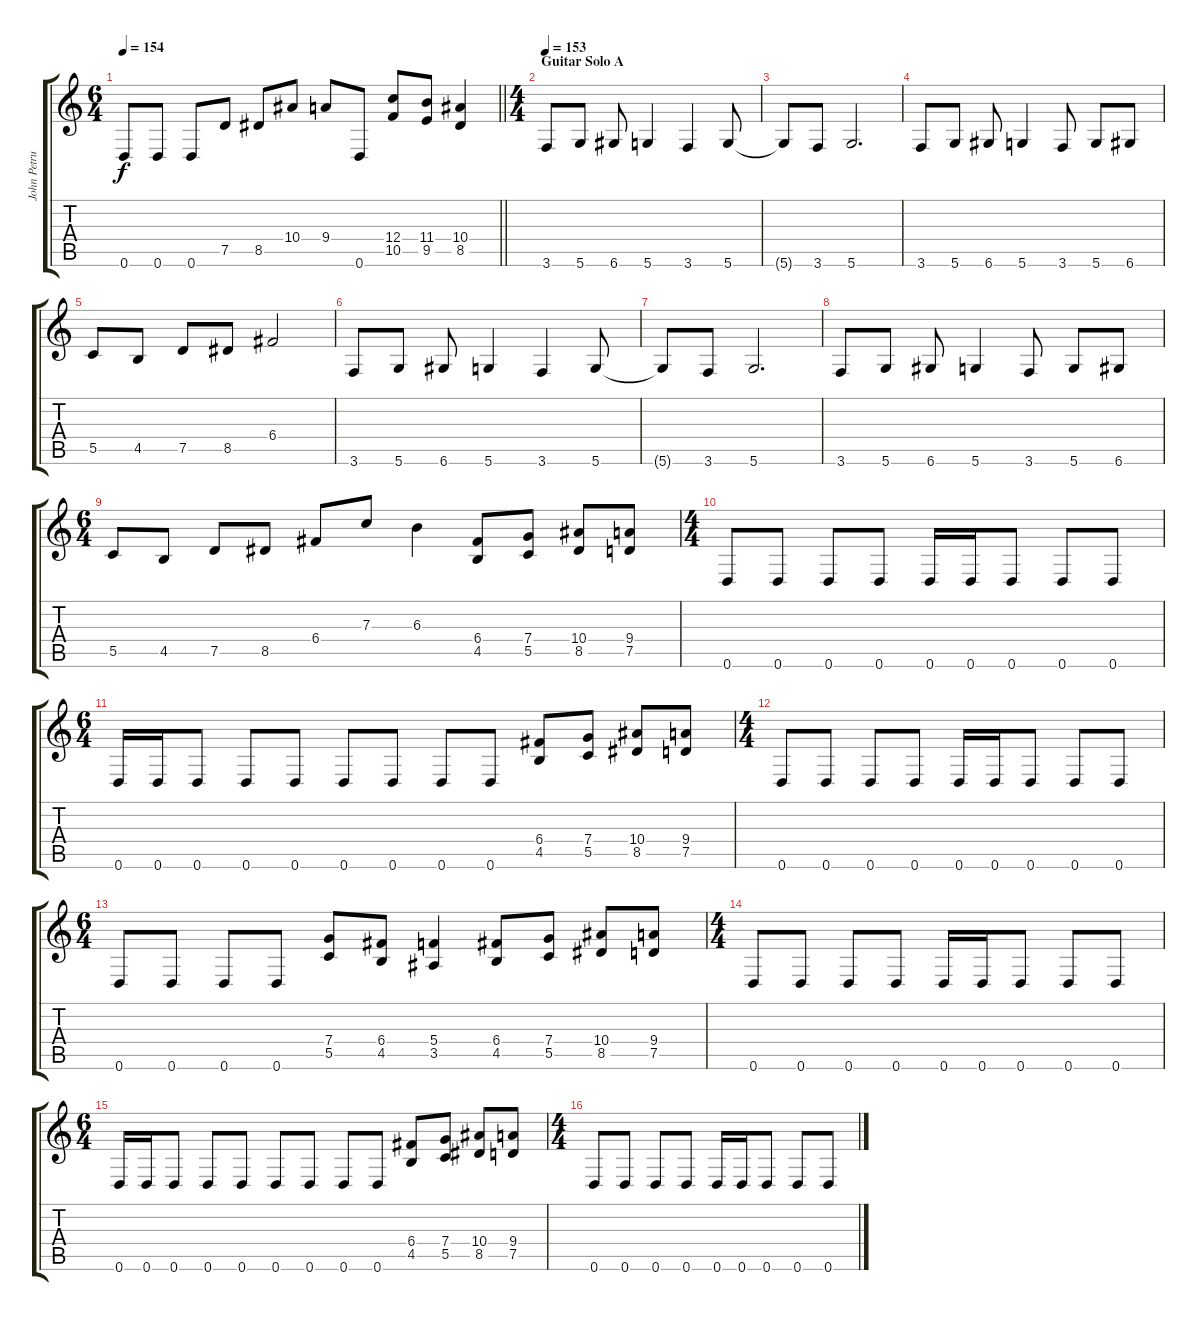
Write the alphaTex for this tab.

\track ("John Petrucci Rhythm" "John Petru") {instrument electricguitarjazz}
\staff {score tabs}
\tuning (D4 A3 F3 C3 G2 D2) {hide}
\ts (6 4)
\tempo 154
\clef g2
\barLineRight lightlight
\ks c
0.6.8{dy f} 0.6.8 0.6.8 7.5.8 8.5.8 10.4.8 9.4.8 0.6.8 (12.4 10.5).8 (11.4 9.5).8 (10.4 8.5).4 |
\ts (4 4)
\section ("" "Guitar Solo A")
\tempo 153
3.6.8 5.6.8 6.6.8 5.6.4 3.6.4 5.6.8 |
5.6{t}.8 3.6.8 5.6.2{d} |
3.6.8 5.6.8 6.6.8 5.6.4 3.6.8 5.6.8 6.6.8 |
5.5.8 4.5.8 7.5.8 8.5.8 6.4.2 |
3.6.8 5.6.8 6.6.8 5.6.4 3.6.4 5.6.8 |
5.6{t}.8 3.6.8 5.6.2{d} |
3.6.8 5.6.8 6.6.8 5.6.4 3.6.8 5.6.8 6.6.8 |
\ts (6 4)
5.5.8 4.5.8 7.5.8 8.5.8 6.4.8 7.3.8 6.3.4 (6.4 4.5).8 (7.4 5.5).8 (10.4 8.5).8 (9.4 7.5).8 |
\ts (4 4)
0.6.8 0.6.8 0.6.8 0.6.8 0.6.16 0.6.16 0.6.8 0.6.8 0.6.8 |
\ts (6 4)
0.6.16 0.6.16 0.6.8 0.6.8 0.6.8 0.6.8 0.6.8 0.6.8 0.6.8 (6.4 4.5).8 (7.4 5.5).8 (10.4 8.5).8 (9.4 7.5).8 |
\ts (4 4)
0.6.8 0.6.8 0.6.8 0.6.8 0.6.16 0.6.16 0.6.8 0.6.8 0.6.8 |
\ts (6 4)
0.6.8 0.6.8 0.6.8 0.6.8 (7.4 5.5).8 (6.4 4.5).8 (5.4 3.5).4 (6.4 4.5).8 (7.4 5.5).8 (10.4 8.5).8 (9.4 7.5).8 |
\ts (4 4)
0.6.8 0.6.8 0.6.8 0.6.8 0.6.16 0.6.16 0.6.8 0.6.8 0.6.8 |
\ts (6 4)
0.6.16 0.6.16 0.6.8 0.6.8 0.6.8 0.6.8 0.6.8 0.6.8 0.6.8 (6.4 4.5).8 (7.4 5.5).8 (10.4 8.5).8 (9.4 7.5).8 |
\ts (4 4)
0.6.8 0.6.8 0.6.8 0.6.8 0.6.16 0.6.16 0.6.8 0.6.8 0.6.8
